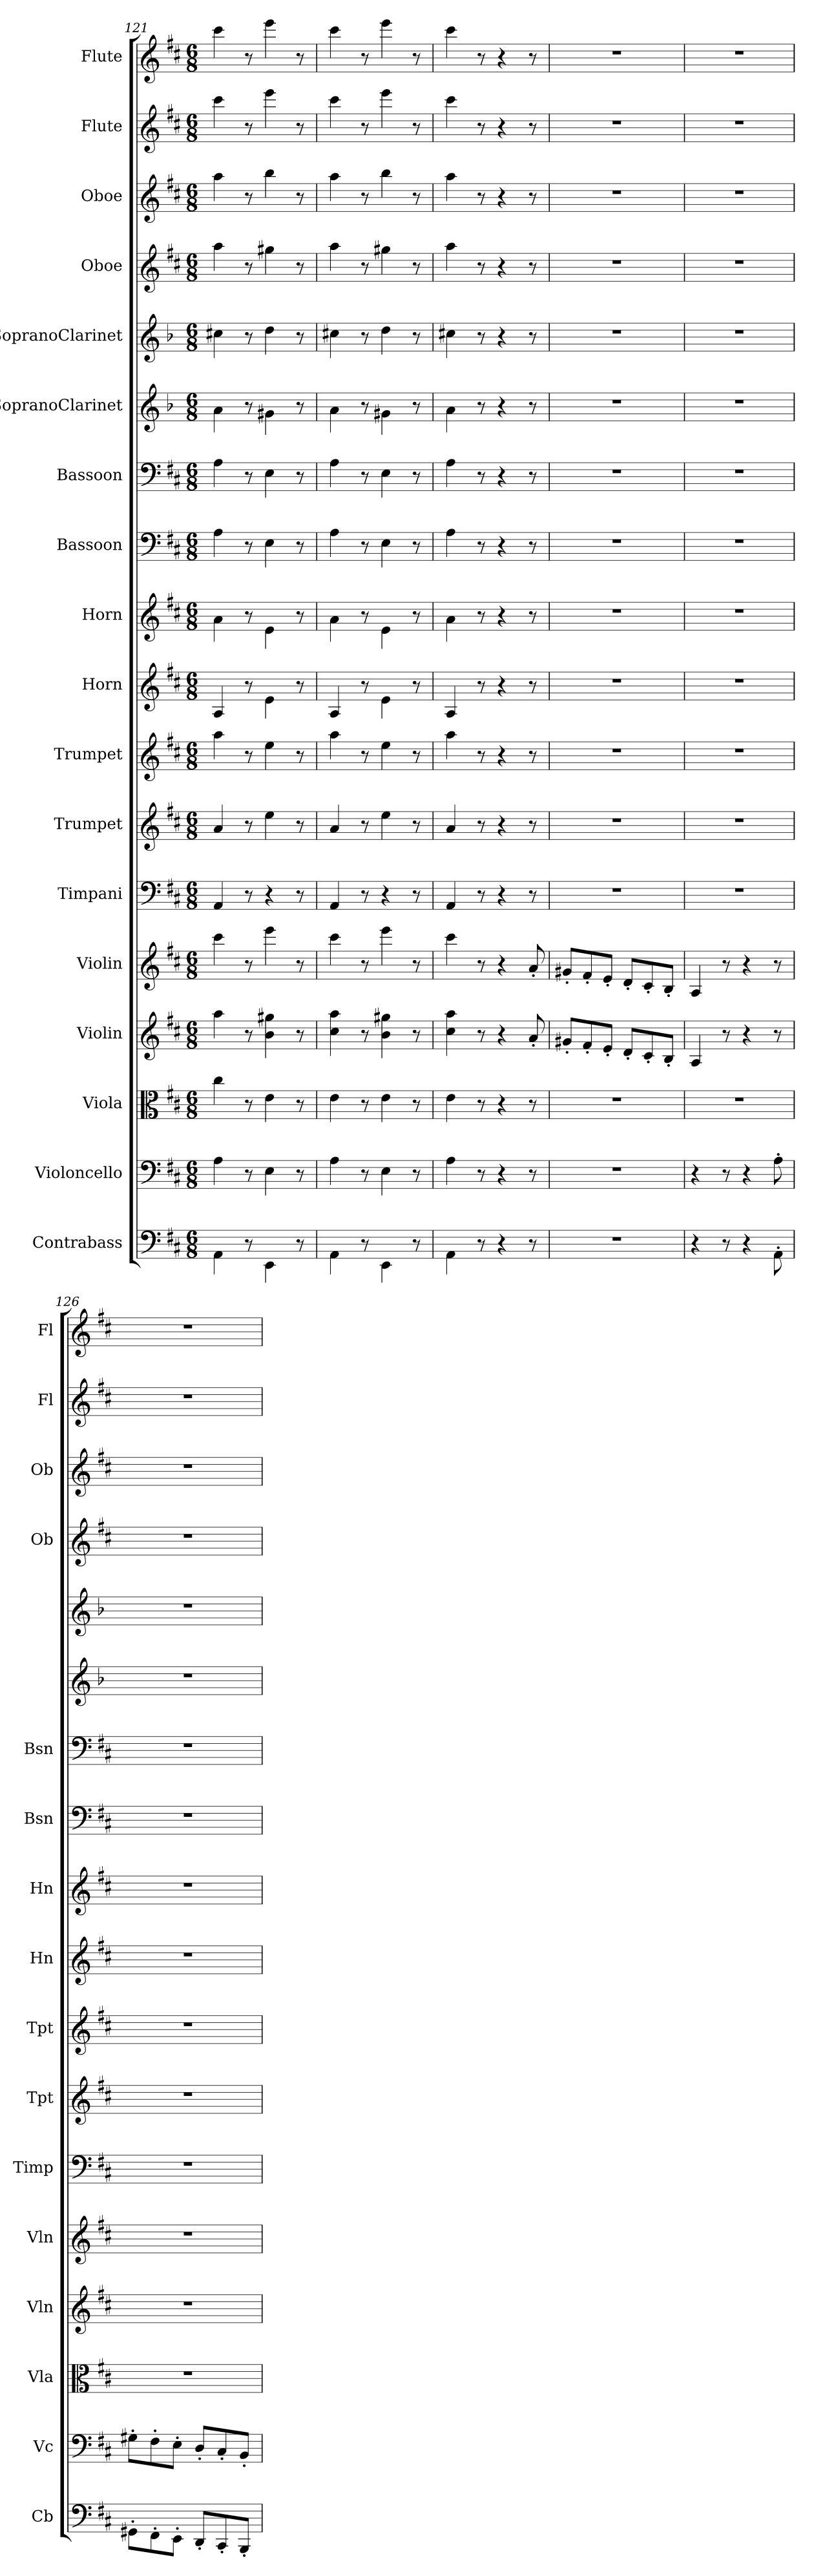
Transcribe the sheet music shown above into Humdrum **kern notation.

**kern	**kern	**kern	**kern	**kern	**kern	**kern	**kern	**kern	**kern	**kern	**kern	**kern	**kern	**kern	**kern	**kern	**kern
*part18	*part17	*part16	*part15	*part14	*part13	*part12	*part11	*part10	*part9	*part8	*part7	*part6	*part5	*part4	*part3	*part2	*part1
*staff18	*staff17	*staff16	*staff15	*staff14	*staff13	*staff12	*staff11	*staff10	*staff9	*staff8	*staff7	*staff6	*staff5	*staff4	*staff3	*staff2	*staff1
*I"Contrabass	*I"Violoncello	*I"Viola	*I"Violin	*I"Violin	*I"Timpani	*I"Trumpet	*I"Trumpet	*I"Horn	*I"Horn	*I"Bassoon	*I"Bassoon	*I"SopranoClarinet	*I"SopranoClarinet	*I"Oboe	*I"Oboe	*I"Flute	*I"Flute
*I'Cb	*I'Vc	*I'Vla	*I'Vln	*I'Vln	*I'Timp	*I'Tpt	*I'Tpt	*I'Hn	*I'Hn	*I'Bsn	*I'Bsn	*	*	*I'Ob	*I'Ob	*I'Fl	*I'Fl
*clefF4	*clefF4	*clefC3	*clefG2	*clefG2	*clefF4	*clefG2	*clefG2	*clefG2	*clefG2	*clefF4	*clefF4	*clefG2	*clefG2	*clefG2	*clefG2	*clefG2	*clefG2
*k[f#c#]	*k[f#c#]	*k[f#c#]	*k[f#c#]	*k[f#c#]	*k[f#c#]	*k[f#c#]	*k[f#c#]	*k[f#c#]	*k[f#c#]	*k[f#c#]	*k[f#c#]	*k[b-]	*k[b-]	*k[f#c#]	*k[f#c#]	*k[f#c#]	*k[f#c#]
*M6/8	*M6/8	*M6/8	*M6/8	*M6/8	*M6/8	*M6/8	*M6/8	*M6/8	*M6/8	*M6/8	*M6/8	*M6/8	*M6/8	*M6/8	*M6/8	*M6/8	*M6/8
=121	=121	=121	=121	=121	=121	=121	=121	=121	=121	=121	=121	=121	=121	=121	=121	=121	=121
4AA\	4A\	4cc#\	4aa\	4ccc#\	4AA/	4a/	4aa\	4A/	4a\	4A\	4A\	4a\	4cc#X\	4aa\	4aa\	4ccc#\	4ccc#\
8r	8r	8r	8r	8r	8r	8r	8r	8r	8r	8r	8r	8r	8r	8r	8r	8r	8r
4EE\	4E\	4e\	4b\ 4gg#X\	4eee\	4r	4ee\	4ee\	4e\	4e\	4E\	4E\	4g#X\	4dd\	4gg#X\	4bb\	4eee\	4eee\
8r	8r	8r	8r	8r	8r	8r	8r	8r	8r	8r	8r	8r	8r	8r	8r	8r	8r
=122	=122	=122	=122	=122	=122	=122	=122	=122	=122	=122	=122	=122	=122	=122	=122	=122	=122
4AA\	4A\	4e\	4cc#\ 4aa\	4ccc#\	4AA/	4a/	4aa\	4A/	4a\	4A\	4A\	4a\	4cc#X\	4aa\	4aa\	4ccc#\	4ccc#\
8r	8r	8r	8r	8r	8r	8r	8r	8r	8r	8r	8r	8r	8r	8r	8r	8r	8r
4EE\	4E\	4e\	4b\ 4gg#X\	4eee\	4r	4ee\	4ee\	4e\	4e\	4E\	4E\	4g#X\	4dd\	4gg#X\	4bb\	4eee\	4eee\
8r	8r	8r	8r	8r	8r	8r	8r	8r	8r	8r	8r	8r	8r	8r	8r	8r	8r
=123	=123	=123	=123	=123	=123	=123	=123	=123	=123	=123	=123	=123	=123	=123	=123	=123	=123
4AA\	4A\	4e\	4cc#\ 4aa\	4ccc#\	4AA/	4a/	4aa\	4A/	4a\	4A\	4A\	4a\	4cc#X\	4aa\	4aa\	4ccc#\	4ccc#\
8r	8r	8r	8r	8r	8r	8r	8r	8r	8r	8r	8r	8r	8r	8r	8r	8r	8r
4r	4r	4r	4r	4r	4r	4r	4r	4r	4r	4r	4r	4r	4r	4r	4r	4r	4r
8r	8r	8r	8a'/	8a'/	8r	8r	8r	8r	8r	8r	8r	8r	8r	8r	8r	8r	8r
=124	=124	=124	=124	=124	=124	=124	=124	=124	=124	=124	=124	=124	=124	=124	=124	=124	=124
2.r	2.r	2.r	8g#X'/L	8g#X'/L	2.r	2.r	2.r	2.r	2.r	2.r	2.r	2.r	2.r	2.r	2.r	2.r	2.r
.	.	.	8f#'/	8f#'/	.	.	.	.	.	.	.	.	.	.	.	.	.
.	.	.	8e'/J	8e'/J	.	.	.	.	.	.	.	.	.	.	.	.	.
.	.	.	8d'/L	8d'/L	.	.	.	.	.	.	.	.	.	.	.	.	.
.	.	.	8c#'/	8c#'/	.	.	.	.	.	.	.	.	.	.	.	.	.
.	.	.	8B'/J	8B'/J	.	.	.	.	.	.	.	.	.	.	.	.	.
=125	=125	=125	=125	=125	=125	=125	=125	=125	=125	=125	=125	=125	=125	=125	=125	=125	=125
4r	4r	2.r	4A/	4A/	2.r	2.r	2.r	2.r	2.r	2.r	2.r	2.r	2.r	2.r	2.r	2.r	2.r
8r	8r	.	8r	8r	.	.	.	.	.	.	.	.	.	.	.	.	.
4r	4r	.	4r	4r	.	.	.	.	.	.	.	.	.	.	.	.	.
8AA'\	8A'\	.	8r	8r	.	.	.	.	.	.	.	.	.	.	.	.	.
=126	=126	=126	=126	=126	=126	=126	=126	=126	=126	=126	=126	=126	=126	=126	=126	=126	=126
8GG#X'\L	8G#X'\L	2.r	2.r	2.r	2.r	2.r	2.r	2.r	2.r	2.r	2.r	2.r	2.r	2.r	2.r	2.r	2.r
8FF#'\	8F#'\	.	.	.	.	.	.	.	.	.	.	.	.	.	.	.	.
8EE'\J	8E'\J	.	.	.	.	.	.	.	.	.	.	.	.	.	.	.	.
8DD'/L	8D'/L	.	.	.	.	.	.	.	.	.	.	.	.	.	.	.	.
8CC#'/	8C#'/	.	.	.	.	.	.	.	.	.	.	.	.	.	.	.	.
8BBB'/J	8BB'/J	.	.	.	.	.	.	.	.	.	.	.	.	.	.	.	.
=	=	=	=	=	=	=	=	=	=	=	=	=	=	=	=	=	=
*-	*-	*-	*-	*-	*-	*-	*-	*-	*-	*-	*-	*-	*-	*-	*-	*-	*-
